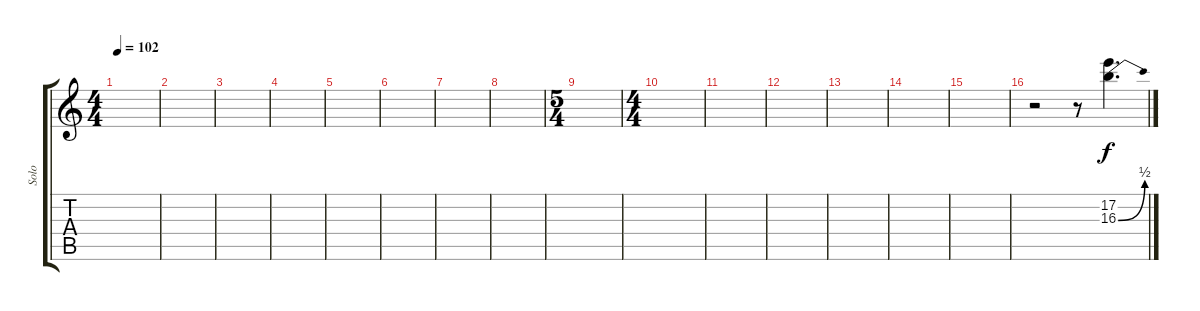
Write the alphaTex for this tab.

\track ("Solo" "Solo") {instrument distortionguitar}
\staff {score tabs}
\tuning (E4 B3 G3 D3 A2 E2) {hide}
\ts (4 4)
\tempo 102
\clef g2
\ks c
|
|
|
|
|
|
|
|
\ts (5 4)
|
\ts (4 4)
|
|
|
|
|
|
r.2 r.8 (17.2 16.3{be (bend 0 0 60 2)}).4{d}
